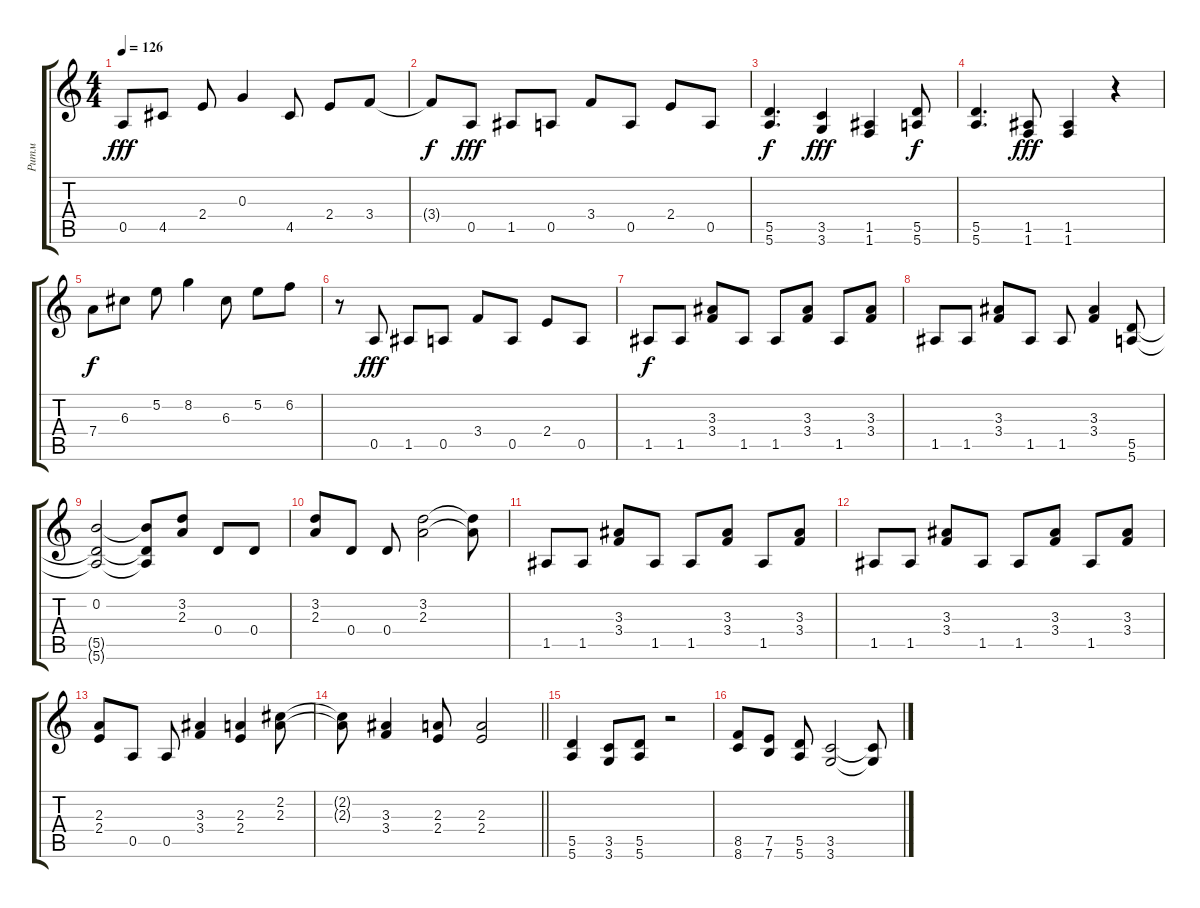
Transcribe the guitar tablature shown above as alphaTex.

\track ("Ритм" "Ритм") {instrument distortionguitar}
\staff {score tabs}
\tuning (E4 B3 G3 D3 A2 E2) {hide}
\ts (4 4)
\tempo 126
\clef g2
\ks c
0.5.8{dy fff} 4.5.8 2.4.8 0.3.4 4.5.8 2.4.8 3.4.8 |
3.4{t}.8{dy f} 0.5.8{dy fff} 1.5.8 0.5.8 3.4.8 0.5.8 2.4.8 0.5.8 |
(5.5 5.6).4{d dy f volume 13} (3.5 3.6).4{dy fff} (1.5 1.6).4 (5.5 5.6).8{dy f} |
(5.5 5.6).4{d} (1.5 1.6).8{dy fff} (1.5 1.6).4 r.4 |
7.4.8{dy f} 6.3.8 5.2.8 8.2.4 6.3.8 5.2.8 6.2.8 |
r.8 0.5.8{dy fff} 1.5.8 0.5.8 3.4.8 0.5.8 2.4.8 0.5.8 |
1.5.8{dy f} 1.5.8 (3.3 3.4).8 1.5.8 1.5.8 (3.3 3.4).8 1.5.8 (3.3 3.4).8 |
1.5.8 1.5.8 (3.3 3.4).8 1.5.8 1.5.8 (3.3 3.4).4 (5.5 5.6).8 |
(0.2 5.5{t} 5.6{t}).2 (0.2{t} 5.5{t} 5.6{t}).8 (3.2 2.3).8 0.4.8 0.4.8 |
(3.2 2.3).8 0.4.8 0.4.8 (3.2 2.3).2 (3.2{t} 2.3{t}).8 |
1.5.8 1.5.8 (3.3 3.4).8 1.5.8 1.5.8 (3.3 3.4).8 1.5.8 (3.3 3.4).8 |
1.5.8 1.5.8 (3.3 3.4).8 1.5.8 1.5.8 (3.3 3.4).8 1.5.8 (3.3 3.4).8 |
(2.3 2.4).8 0.5.8 0.5.8 (3.3 3.4).4 (2.3 2.4).4 (2.2 2.3).8 |
\barLineRight lightlight
(2.2{t} 2.3{t}).8 (3.3 3.4).4 (2.3 2.4).8 (2.3 2.4).2 |
(5.5 5.6).4 (3.5 3.6).8 (5.5 5.6).8 r.2 |
(8.5 8.6).8 (7.5 7.6).8 (5.5 5.6).8 (3.5 3.6).2 (3.5{t} 3.6{t}).8
